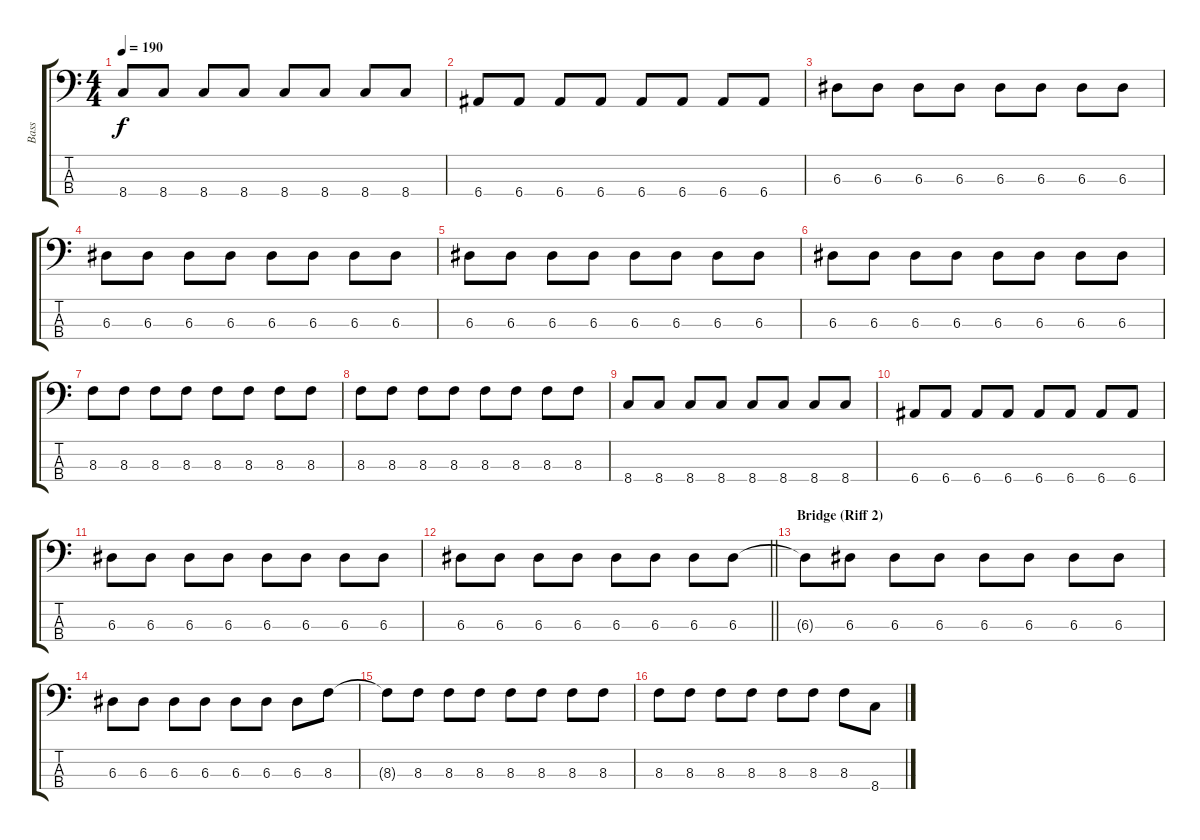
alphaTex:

\track ("Bass" "Bass") {instrument electricbassfinger}
\staff {score tabs}
\tuning (G2 D2 A1 E1) {hide}
\ts (4 4)
\tempo 190
\clef f4
\ks c
8.4.8{dy f} 8.4.8 8.4.8 8.4.8 8.4.8 8.4.8 8.4.8 8.4.8 |
6.4.8 6.4.8 6.4.8 6.4.8 6.4.8 6.4.8 6.4.8 6.4.8 |
6.3.8 6.3.8 6.3.8 6.3.8 6.3.8 6.3.8 6.3.8 6.3.8 |
6.3.8 6.3.8 6.3.8 6.3.8 6.3.8 6.3.8 6.3.8 6.3.8 |
6.3.8 6.3.8 6.3.8 6.3.8 6.3.8 6.3.8 6.3.8 6.3.8 |
6.3.8 6.3.8 6.3.8 6.3.8 6.3.8 6.3.8 6.3.8 6.3.8 |
8.3.8 8.3.8 8.3.8 8.3.8 8.3.8 8.3.8 8.3.8 8.3.8 |
8.3.8 8.3.8 8.3.8 8.3.8 8.3.8 8.3.8 8.3.8 8.3.8 |
8.4.8 8.4.8 8.4.8 8.4.8 8.4.8 8.4.8 8.4.8 8.4.8 |
6.4.8 6.4.8 6.4.8 6.4.8 6.4.8 6.4.8 6.4.8 6.4.8 |
6.3.8 6.3.8 6.3.8 6.3.8 6.3.8 6.3.8 6.3.8 6.3.8 |
\barLineRight lightlight
6.3.8 6.3.8 6.3.8 6.3.8 6.3.8 6.3.8 6.3.8 6.3.8 |
\section ("" "Bridge (Riff 2)")
6.3{t}.8 6.3.8 6.3.8 6.3.8 6.3.8 6.3.8 6.3.8 6.3.8 |
6.3.8 6.3.8 6.3.8 6.3.8 6.3.8 6.3.8 6.3.8 8.3.8 |
8.3{t}.8 8.3.8 8.3.8 8.3.8 8.3.8 8.3.8 8.3.8 8.3.8 |
8.3.8 8.3.8 8.3.8 8.3.8 8.3.8 8.3.8 8.3.8 8.4.8
